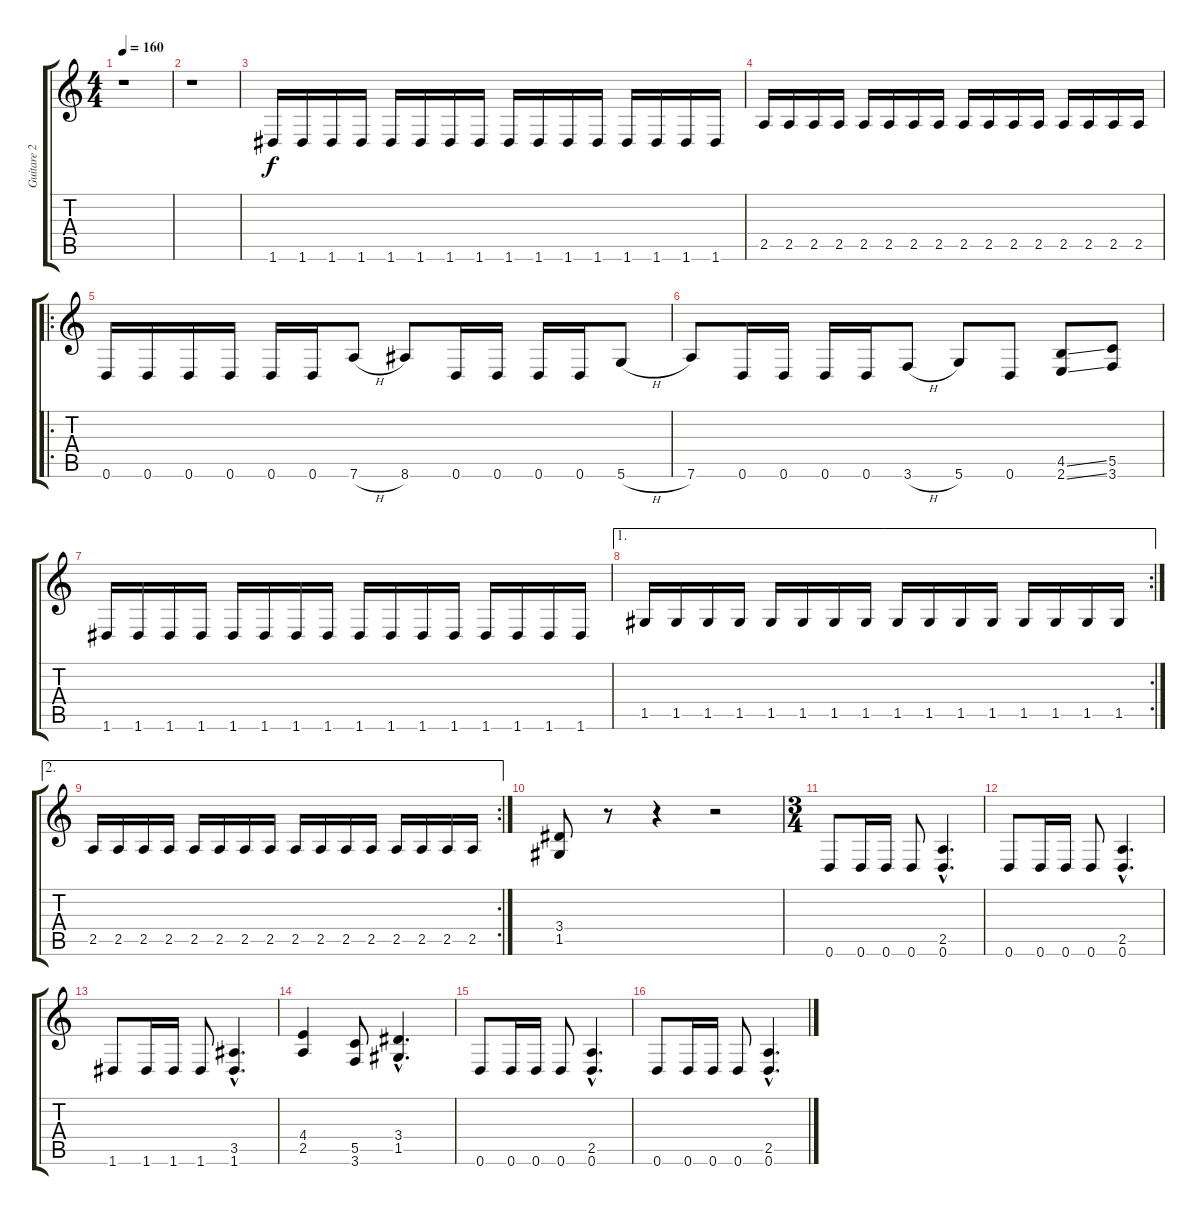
\track ("Guitare 2 " "Guitare 2 ") {instrument distortionguitar}
\staff {score tabs}
\tuning (D4 A3 F3 C3 G2 D2) {hide}
\ts (4 4)
\tempo 160
\clef g2
\ks c
r.1{dy f} |
r.1 |
1.6.16 1.6.16 1.6.16 1.6.16 1.6.16 1.6.16 1.6.16 1.6.16 1.6.16 1.6.16 1.6.16 1.6.16 1.6.16 1.6.16 1.6.16 1.6.16 |
2.5.16 2.5.16 2.5.16 2.5.16 2.5.16 2.5.16 2.5.16 2.5.16 2.5.16 2.5.16 2.5.16 2.5.16 2.5.16 2.5.16 2.5.16 2.5.16 |
\ro
0.6.16 0.6.16 0.6.16 0.6.16 0.6.16 0.6.16 7.6{h}.8 8.6.8 0.6.16 0.6.16 0.6.16 0.6.16 5.6{h}.8 |
7.6.8 0.6.16 0.6.16 0.6.16 0.6.16 3.6{h}.8 5.6.8 0.6.8 (4.5{ss} 2.6{ss}).8 (5.5 3.6).8 |
1.6.16 1.6.16 1.6.16 1.6.16 1.6.16 1.6.16 1.6.16 1.6.16 1.6.16 1.6.16 1.6.16 1.6.16 1.6.16 1.6.16 1.6.16 1.6.16 |
\ae 1
\rc 2
1.5.16 1.5.16 1.5.16 1.5.16 1.5.16 1.5.16 1.5.16 1.5.16 1.5.16 1.5.16 1.5.16 1.5.16 1.5.16 1.5.16 1.5.16 1.5.16 |
\ae 2
\rc 2
2.5.16 2.5.16 2.5.16 2.5.16 2.5.16 2.5.16 2.5.16 2.5.16 2.5.16 2.5.16 2.5.16 2.5.16 2.5.16 2.5.16 2.5.16 2.5.16 |
(3.4 1.5).8 r.8 r.4 r.2 |
\ts (3 4)
0.6.8 0.6.16 0.6.16 0.6.8 (2.5{hac} 0.6{hac}).4{d} |
0.6.8 0.6.16 0.6.16 0.6.8 (2.5{hac} 0.6{hac}).4{d} |
1.6.8 1.6.16 1.6.16 1.6.8 (3.5{hac} 1.6{hac}).4{d} |
(4.4 2.5).4 (5.5 3.6).8 (3.4{hac} 1.5{hac}).4{d} |
0.6.8 0.6.16 0.6.16 0.6.8 (2.5{hac} 0.6{hac}).4{d} |
0.6.8 0.6.16 0.6.16 0.6.8 (2.5{hac} 0.6{hac}).4{d}
